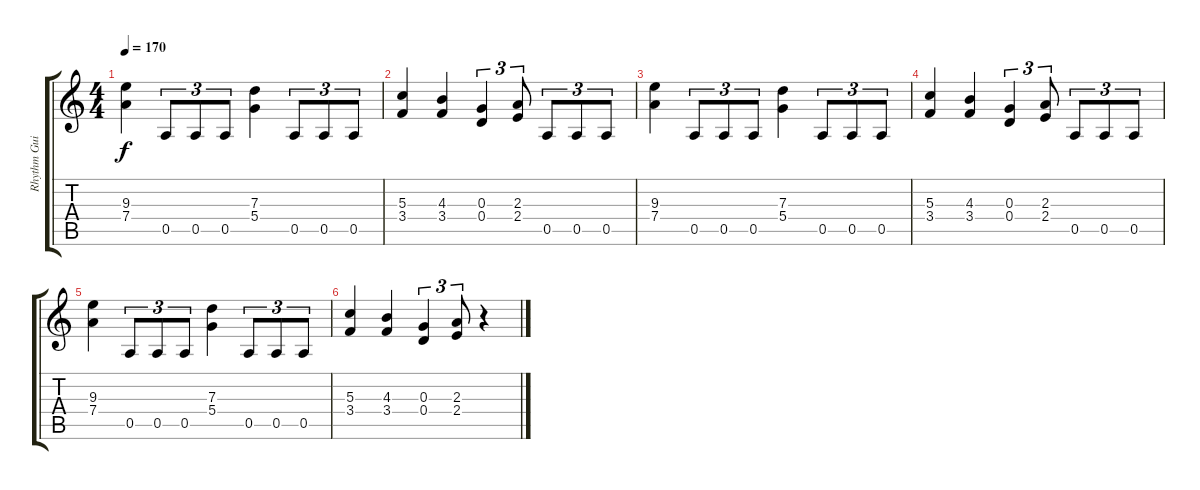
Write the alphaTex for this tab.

\track ("Rhythm Guitar" "Rhythm Gui") {instrument distortionguitar}
\staff {score tabs}
\tuning (E4 B3 G3 D3 A2 E2) {hide}
\ts (4 4)
\tempo 170
\clef g2
\ks c
(9.3 7.4).4{dy f} 0.5.8{tu (3 2)} 0.5.8{tu (3 2)} 0.5.8{tu (3 2)} (7.3 5.4).4 0.5.8{tu (3 2)} 0.5.8{tu (3 2)} 0.5.8{tu (3 2)} |
(5.3 3.4).4 (4.3 3.4).4 (0.3 0.4).4{tu (3 2)} (2.3 2.4).8{tu (3 2)} 0.5.8{tu (3 2)} 0.5.8{tu (3 2)} 0.5.8{tu (3 2)} |
(9.3 7.4).4 0.5.8{tu (3 2)} 0.5.8{tu (3 2)} 0.5.8{tu (3 2)} (7.3 5.4).4 0.5.8{tu (3 2)} 0.5.8{tu (3 2)} 0.5.8{tu (3 2)} |
(5.3 3.4).4 (4.3 3.4).4 (0.3 0.4).4{tu (3 2)} (2.3 2.4).8{tu (3 2)} 0.5.8{tu (3 2)} 0.5.8{tu (3 2)} 0.5.8{tu (3 2)} |
(9.3 7.4).4 0.5.8{tu (3 2)} 0.5.8{tu (3 2)} 0.5.8{tu (3 2)} (7.3 5.4).4 0.5.8{tu (3 2)} 0.5.8{tu (3 2)} 0.5.8{tu (3 2)} |
(5.3 3.4).4 (4.3 3.4).4 (0.3 0.4).4{tu (3 2)} (2.3 2.4).8{tu (3 2)} r.4
